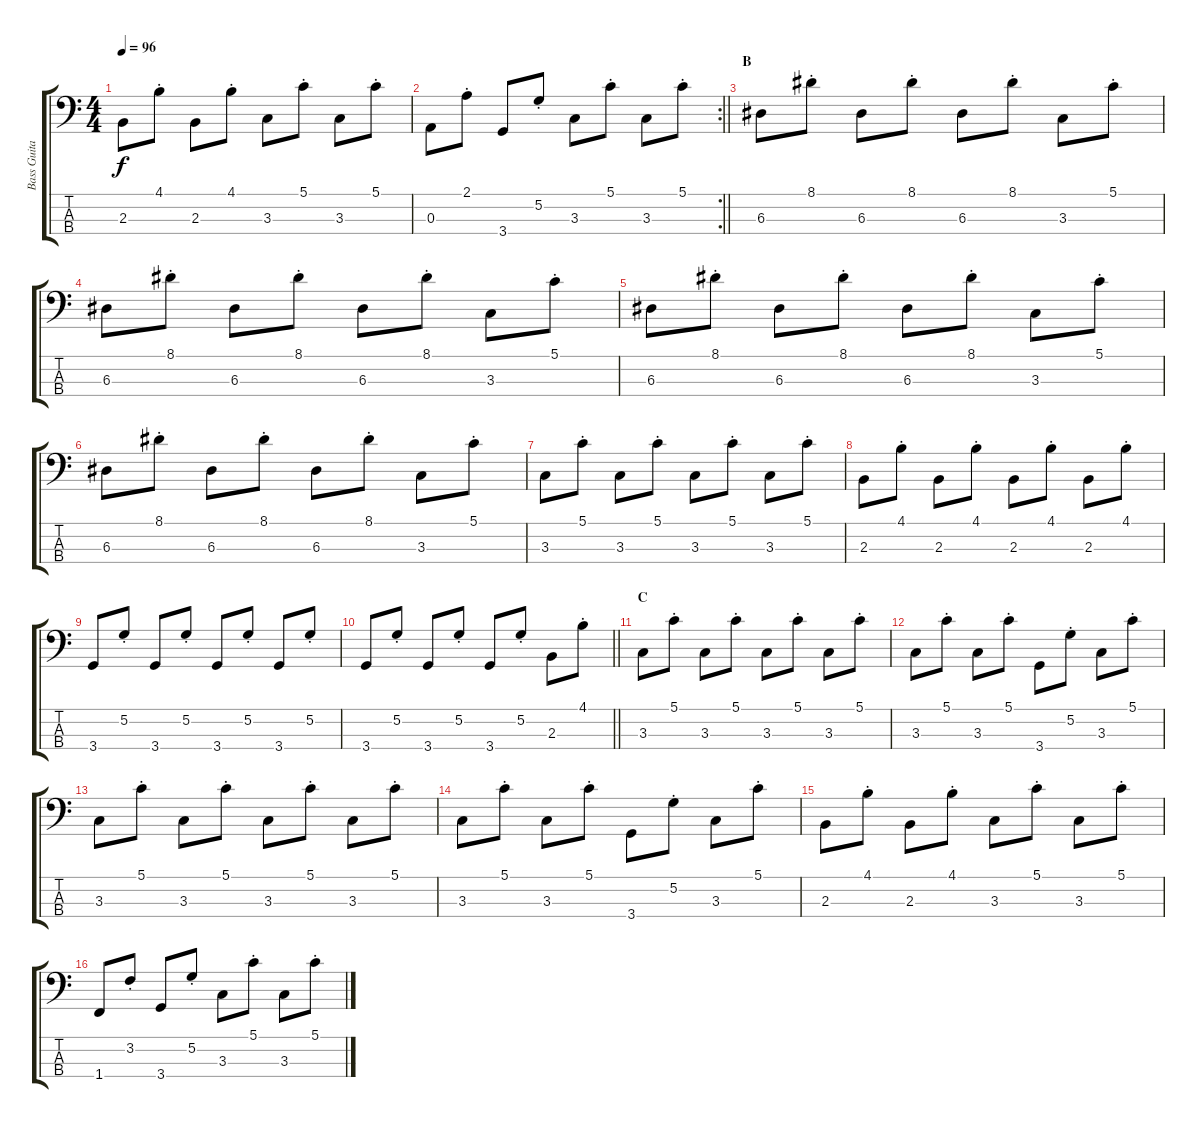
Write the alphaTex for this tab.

\track ("Bass Guitar" "Bass Guita") {instrument electricbassfinger}
\staff {score tabs}
\tuning (G2 D2 A1 E1) {hide}
\ts (4 4)
\tempo 96
\clef f4
\ks c
2.3.8{dy f} 4.1{st}.8 2.3.8 4.1{st}.8 3.3.8 5.1{st}.8 3.3.8 5.1{st}.8 |
\rc 2
\barLineRight lightlight
0.3.8 2.1{st}.8 3.4.8 5.2{st}.8 3.3.8 5.1{st}.8 3.3.8 5.1{st}.8 |
\section ("" "B")
6.3.8 8.1{st}.8 6.3.8 8.1{st}.8 6.3.8 8.1{st}.8 3.3.8 5.1{st}.8 |
6.3.8 8.1{st}.8 6.3.8 8.1{st}.8 6.3.8 8.1{st}.8 3.3.8 5.1{st}.8 |
6.3.8 8.1{st}.8 6.3.8 8.1{st}.8 6.3.8 8.1{st}.8 3.3.8 5.1{st}.8 |
6.3.8 8.1{st}.8 6.3.8 8.1{st}.8 6.3.8 8.1{st}.8 3.3.8 5.1{st}.8 |
3.3.8 5.1{st}.8 3.3.8 5.1{st}.8 3.3.8 5.1{st}.8 3.3.8 5.1{st}.8 |
2.3.8 4.1{st}.8 2.3.8 4.1{st}.8 2.3.8 4.1{st}.8 2.3.8 4.1{st}.8 |
3.4.8 5.2{st}.8 3.4.8 5.2{st}.8 3.4.8 5.2{st}.8 3.4.8 5.2{st}.8 |
\barLineRight lightlight
3.4.8 5.2{st}.8 3.4.8 5.2{st}.8 3.4.8 5.2{st}.8 2.3.8 4.1{st}.8 |
\section ("" "C")
3.3.8 5.1{st}.8 3.3.8 5.1{st}.8 3.3.8 5.1{st}.8 3.3.8 5.1{st}.8 |
3.3.8 5.1{st}.8 3.3.8 5.1{st}.8 3.4.8{beam Down} 5.2{st}.8{beam Down} 3.3.8 5.1{st}.8 |
3.3.8 5.1{st}.8 3.3.8 5.1{st}.8 3.3.8 5.1{st}.8 3.3.8 5.1{st}.8 |
3.3.8 5.1{st}.8 3.3.8 5.1{st}.8 3.4.8{beam Down} 5.2{st}.8{beam Down} 3.3.8 5.1{st}.8 |
2.3.8 4.1{st}.8 2.3.8 4.1{st}.8 3.3.8 5.1{st}.8 3.3.8 5.1{st}.8 |
1.4.8 3.2{st}.8 3.4.8 5.2{st}.8 3.3.8 5.1{st}.8 3.3.8 5.1{st}.8
